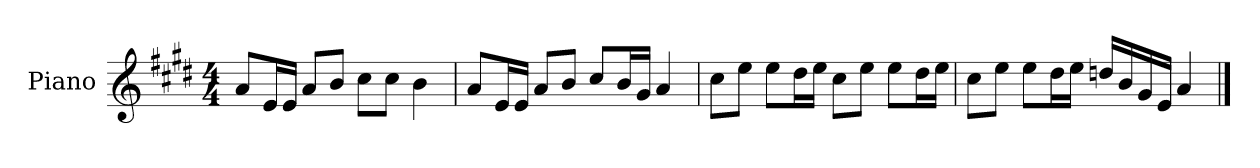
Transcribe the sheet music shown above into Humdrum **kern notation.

**kern
*part1
*staff1
*I"Piano
*I'P-no
*clefG2
*k[f#c#g#d#]
*M4/4
*MM90
=1
8a/L
16e/L
16e/JJ
8a/L
8b/J
8cc#\L
8cc#\J
4b\
=2
8a/L
16e/L
16e/JJ
8a/L
8b/J
8cc#/L
16b/L
16g#/JJ
4a/
=3
8cc#\L
8ee\J
8ee\L
16dd#\L
16ee\JJ
8cc#\L
8ee\J
8ee\L
16dd#\L
16ee\JJ
=4
8cc#\L
8ee\J
8ee\L
16dd#\L
16ee\JJ
16ddn/LL
16b/
16g#/
16e/JJ
4a/
==
*-
